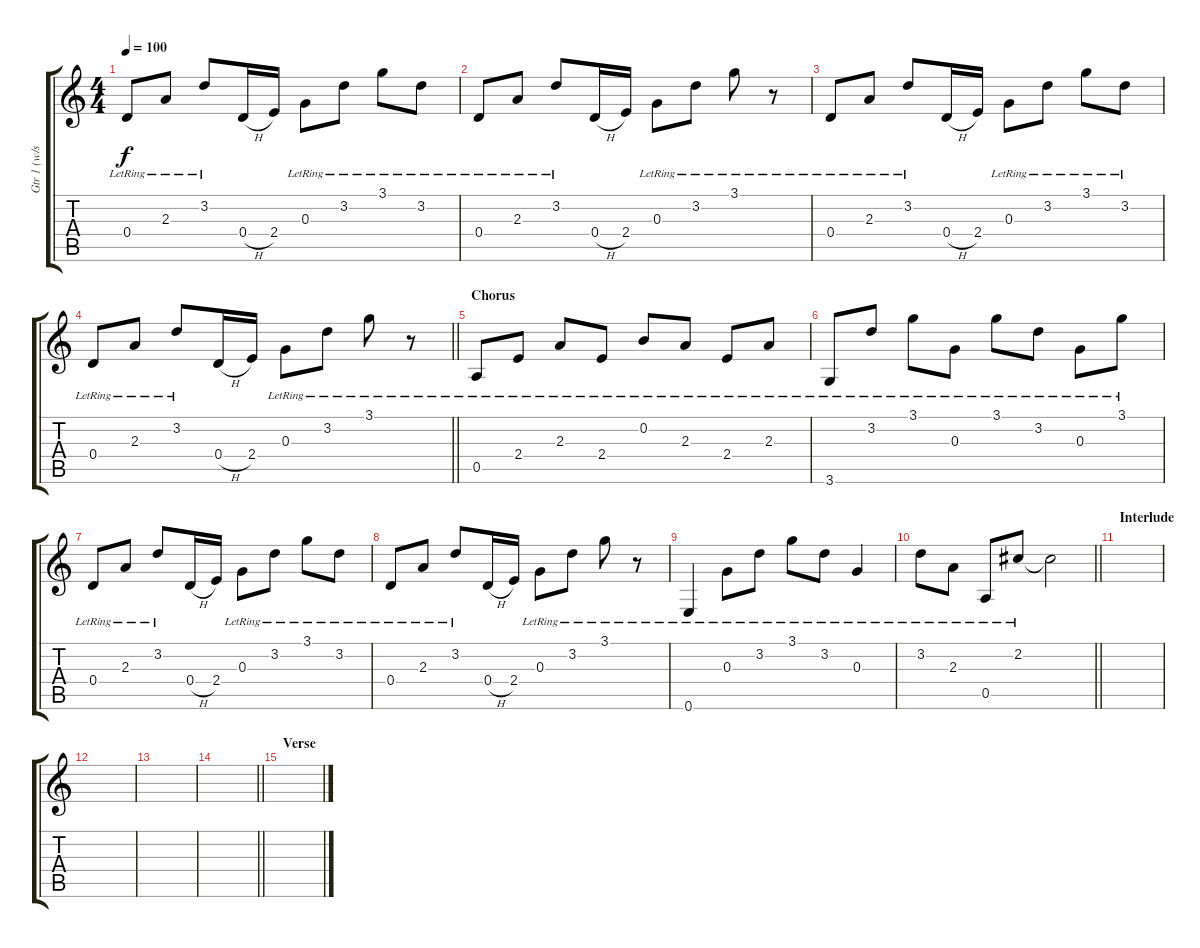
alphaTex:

\track ("Gtr 1 (w/slight dist)" "Gtr 1 (w/s") {instrument electricguitarclean}
\staff {score tabs}
\tuning (E4 B3 G3 D3 A2 E2) {hide}
\ts (4 4)
\tempo 100
\clef g2
\ks c
0.4{lr}.8{dy f} 2.3{lr}.8 3.2{lr}.8 0.4{h}.16 2.4.16 0.3{lr}.8 3.2{lr}.8 3.1{lr}.8 3.2{lr}.8 |
0.4{lr}.8 2.3{lr}.8 3.2{lr}.8 0.4{h}.16 2.4.16 0.3{lr}.8 3.2{lr}.8 3.1{lr}.8 r.8 |
0.4{lr}.8 2.3{lr}.8 3.2{lr}.8 0.4{h}.16 2.4.16 0.3{lr}.8 3.2{lr}.8 3.1{lr}.8 3.2{lr}.8 |
\barLineRight lightlight
0.4{lr}.8 2.3{lr}.8 3.2{lr}.8 0.4{h}.16 2.4.16 0.3{lr}.8 3.2{lr}.8 3.1{lr}.8 r.8 |
\section ("" "Chorus")
0.5{lr}.8 2.4{lr}.8 2.3{lr}.8 2.4{lr}.8 0.2{lr}.8 2.3{lr}.8 2.4{lr}.8 2.3{lr}.8 |
3.6{lr}.8 3.2{lr}.8 3.1{lr}.8 0.3{lr}.8 3.1{lr}.8 3.2{lr}.8 0.3{lr}.8 3.1{lr}.8 |
0.4{lr}.8 2.3{lr}.8 3.2{lr}.8 0.4{h}.16 2.4.16 0.3{lr}.8 3.2{lr}.8 3.1{lr}.8 3.2{lr}.8 |
0.4{lr}.8 2.3{lr}.8 3.2{lr}.8 0.4{h}.16 2.4.16 0.3{lr}.8 3.2{lr}.8 3.1{lr}.8 r.8 |
0.6{lr}.4 0.3{lr}.8 3.2{lr}.8 3.1{lr}.8 3.2{lr}.8 0.3{lr}.4 |
\barLineRight lightlight
3.2{lr}.8 2.3{lr}.8 0.5{lr}.8 2.2{lr}.8 2.2{t}.2 |
\section ("" "Interlude")
|
|
|
\barLineRight lightlight
|
\section ("" "Verse")
